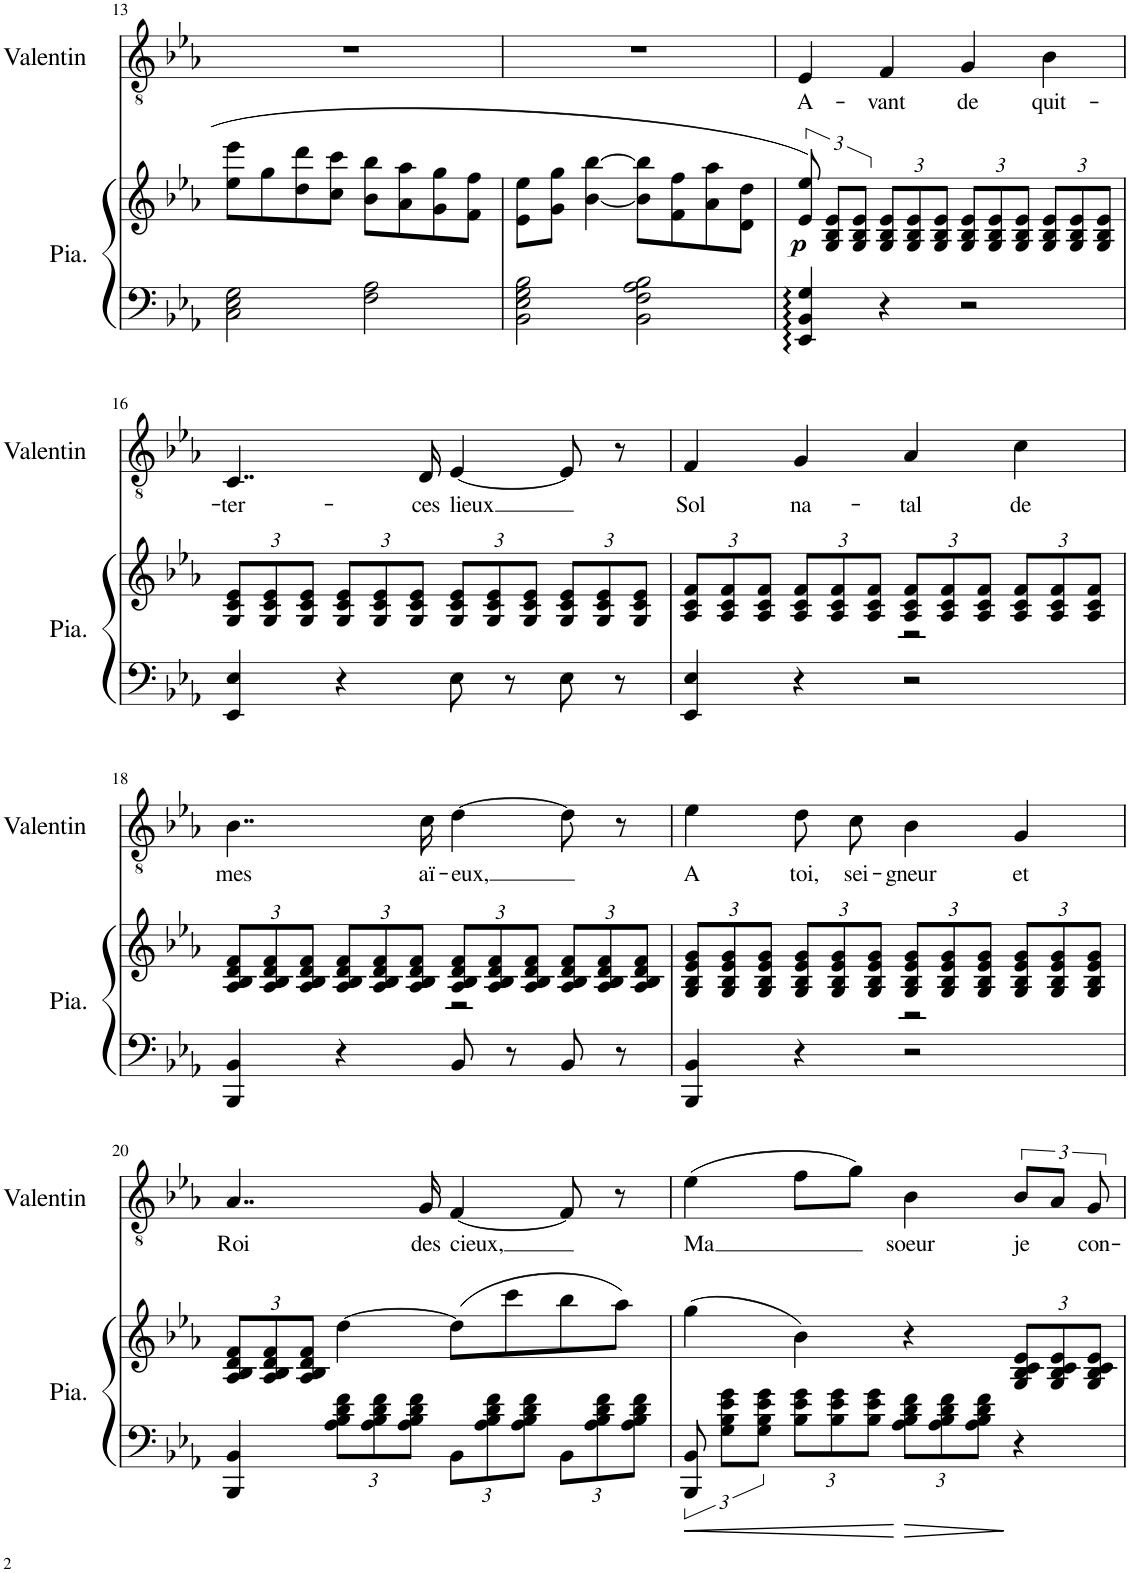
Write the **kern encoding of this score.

**kern	**kern	**dynam	**kern	**text
*part2	*part2	*part2	*part1	*part1
*staff3	*staff2	*staff2/3	*staff1	*staff1
*I"Piano	*	*	*I"Valentin	*
*I'Pia.	*	*	*I'Valentin	*
!!LO:PB:g=z
*clefF4	*clefG2	*	*clefGv2	*
*k[b-e-a-]	*k[b-e-a-]	*	*k[b-e-a-]	*
*M4/4	*M4/4	*	*M4/4	*
=13	=13	=13	=13	=13
2C\ 2E-\ 2G\	8ee-\ 8eee-\L	.	1r	.
.	8gg\	.	.	.
.	8dd\ 8ddd\	.	.	.
.	8cc\ 8ccc\J	.	.	.
2F\ 2A-\	8b-\ 8bb-\L	.	.	.
.	8a-\ 8aa-\	.	.	.
.	8g\ 8gg\	.	.	.
.	8f\ 8ff\J	.	.	.
=14	=14	=14	=14	=14
2BB-\ 2E-\ 2G\ 2B-\	8e-\ 8ee-\L	.	1r	.
.	8g\ 8gg\J	.	.	.
.	[4b-\ [4bb-\	.	.	.
2BB-\ 2F\ 2A-\ 2B-\	8b-\] 8bb-\]L	.	.	.
.	8f\ 8ff\	.	.	.
.	8a-\ 8aa-\	.	.	.
.	8d\ 8dd\J	.	.	.
=15	=15	=15	=15	=15
!	!	!LO:DY:b	!	!LO:LY:b
4EE-/: 4BB-/: 4G/:	12e-/ 12ee-/	p	4E-/	A-
.	12G/ 12B-/ 12e-/L	.	.	.
.	12G/ 12B-/ 12e-/J	.	.	.
*	*Xbrackettup	*	*	*
!	!	!	!	!LO:LY:b
4r	12G/ 12B-/ 12e-/L	.	4F/	-vant
.	12G/ 12B-/ 12e-/	.	.	.
.	12G/ 12B-/ 12e-/J	.	.	.
!	!	!	!	!LO:LY:b
2r	12G/ 12B-/ 12e-/L	.	4G/	de
.	12G/ 12B-/ 12e-/	.	.	.
.	12G/ 12B-/ 12e-/J	.	.	.
!	!	!	!	!LO:LY:b
.	12G/ 12B-/ 12e-/L	.	4B-\	quit-
.	12G/ 12B-/ 12e-/	.	.	.
.	12G/ 12B-/ 12e-/J	.	.	.
!!LO:LB:g=z
=16	=16	=16	=16	=16
!	!	!	!	!LO:LY:b
4EE-/ 4E-/	12G/ 12c/ 12e-/L	.	4..C/	-ter-
.	12G/ 12c/ 12e-/	.	.	.
.	12G/ 12c/ 12e-/J	.	.	.
4r	12G/ 12c/ 12e-/L	.	.	.
.	12G/ 12c/ 12e-/	.	.	.
.	12G/ 12c/ 12e-/J	.	.	.
!	!	!	!	!LO:LY:b
.	.	.	16D/	-ces
!	!	!	!	!LO:LY:b
8E-\	12G/ 12c/ 12e-/L	.	[4E-/	lieux
.	12G/ 12c/ 12e-/	.	.	.
8r	.	.	.	.
.	12G/ 12c/ 12e-/J	.	.	.
8E-\	12G/ 12c/ 12e-/L	.	8E-/]	.
.	12G/ 12c/ 12e-/	.	.	.
8r	.	.	8r	.
.	12G/ 12c/ 12e-/J	.	.	.
=17	=17	=17	=17	=17
*	*^	*	*	*
!	!	!	!	!	!LO:LY:b
4EE-/ 4E-/	12A-/ 12c/ 12f/L	2ryy	.	4F/	Sol
.	12A-/ 12c/ 12f/	.	.	.	.
.	12A-/ 12c/ 12f/J	.	.	.	.
!	!	!	!	!	!LO:LY:b
4r	12A-/ 12c/ 12f/L	.	.	4G/	na-
.	12A-/ 12c/ 12f/	.	.	.	.
.	12A-/ 12c/ 12f/J	.	.	.	.
!	!	!	!	!	!LO:LY:b
2r	12A-/ 12c/ 12f/L	2r	.	4A-/	-tal
.	12A-/ 12c/ 12f/	.	.	.	.
.	12A-/ 12c/ 12f/J	.	.	.	.
!	!	!	!	!	!LO:LY:b
.	12A-/ 12c/ 12f/L	.	.	4c\	de
.	12A-/ 12c/ 12f/	.	.	.	.
.	12A-/ 12c/ 12f/J	.	.	.	.
!!LO:LB:g=z
=18	=18	=18	=18	=18	=18
!	!	!	!	!	!LO:LY:b
4BBB-/ 4BB-/	12A-/ 12B-/ 12d/ 12f/L	2ryy	.	4..B-\	mes
.	12A-/ 12B-/ 12d/ 12f/	.	.	.	.
.	12A-/ 12B-/ 12d/ 12f/J	.	.	.	.
4r	12A-/ 12B-/ 12d/ 12f/L	.	.	.	.
.	12A-/ 12B-/ 12d/ 12f/	.	.	.	.
.	12A-/ 12B-/ 12d/ 12f/J	.	.	.	.
!	!	!	!	!	!LO:LY:b
.	.	.	.	16c\	aï-
!	!	!	!	!	!LO:LY:b
8BB-/	12A-/ 12B-/ 12d/ 12f/L	2r	.	[4d\	-eux,
.	12A-/ 12B-/ 12d/ 12f/	.	.	.	.
8r	.	.	.	.	.
.	12A-/ 12B-/ 12d/ 12f/J	.	.	.	.
8BB-/	12A-/ 12B-/ 12d/ 12f/L	.	.	8d\]	.
.	12A-/ 12B-/ 12d/ 12f/	.	.	.	.
8r	.	.	.	8r	.
.	12A-/ 12B-/ 12d/ 12f/J	.	.	.	.
=19	=19	=19	=19	=19	=19
!	!	!	!	!	!LO:LY:b
4BBB-/ 4BB-/	12G/ 12B-/ 12e-/ 12g/L	2ryy	.	4e-\	A
.	12G/ 12B-/ 12e-/ 12g/	.	.	.	.
.	12G/ 12B-/ 12e-/ 12g/J	.	.	.	.
!	!	!	!	!	!LO:LY:b
4r	12G/ 12B-/ 12e-/ 12g/L	.	.	8d\	toi,
.	12G/ 12B-/ 12e-/ 12g/	.	.	.	.
!	!	!	!	!	!LO:LY:b
.	.	.	.	8c\	sei-
.	12G/ 12B-/ 12e-/ 12g/J	.	.	.	.
!	!	!	!	!	!LO:LY:b
2r	12G/ 12B-/ 12e-/ 12g/L	2r	.	4B-\	-gneur
.	12G/ 12B-/ 12e-/ 12g/	.	.	.	.
.	12G/ 12B-/ 12e-/ 12g/J	.	.	.	.
!	!	!	!	!	!LO:LY:b
.	12G/ 12B-/ 12e-/ 12g/L	.	.	4G/	et
.	12G/ 12B-/ 12e-/ 12g/	.	.	.	.
.	12G/ 12B-/ 12e-/ 12g/J	.	.	.	.
*	*v	*v	*	*	*
!!LO:LB:g=z
=20	=20	=20	=20	=20
!	!	!	!	!LO:LY:b
4BBB-/ 4BB-/	12A-/ 12B-/ 12d/ 12f/L	.	4..A-/	Roi
.	12A-/ 12B-/ 12d/ 12f/	.	.	.
.	12A-/ 12B-/ 12d/ 12f/J	.	.	.
*Xbrackettup	*	*	*	*
12A-\ 12B-\ 12d\ 12f\L	[4dd\	.	.	.
12A-\ 12B-\ 12d\ 12f\	.	.	.	.
12A-\ 12B-\ 12d\ 12f\J	.	.	.	.
!	!	!	!	!LO:LY:b
.	.	.	16G/	des
!	!	!	!	!LO:LY:b
12BB-\L	(8dd\L]	.	[4F/	cieux,
12A-\ 12B-\ 12d\ 12f\	.	.	.	.
.	8ccc\	.	.	.
12A-\ 12B-\ 12d\ 12f\J	.	.	.	.
12BB-\L	8bb-\	.	8F/]	.
12A-\ 12B-\ 12d\ 12f\	.	.	.	.
.	8aa-\J)	.	8r	.
12A-\ 12B-\ 12d\ 12f\J	.	.	.	.
=21	=21	=21	=21	=21
*brackettup	*	*	*	*
!	!	!	!	!LO:LY:b
12BBB-/ 12BB-/	(4gg\	.	(4e-\	Ma
12G\ 12B-\ 12e-\ 12g\L	.	.	.	.
12G\ 12B-\ 12e-\ 12g\J	.	.	.	.
*Xbrackettup	*	*	*	*
12B-\ 12e-\ 12g\L	4b-\)	.	8f\L	.
12B-\ 12e-\ 12g\	.	.	.	.
.	.	.	8g\J)	.
12B-\ 12e-\ 12g\J	.	.	.	.
!	!	!	!	!LO:LY:b
12A-\ 12B-\ 12d\ 12f\L	4r	.	4B-\	soeur
12A-\ 12B-\ 12d\ 12f\	.	.	.	.
12A-\ 12B-\ 12d\ 12f\J	.	.	.	.
!	!	!	!	!LO:LY:b
4r	12G/ 12B-/ 12c/ 12e-/L	.	12B-/L	je
.	12G/ 12B-/ 12c/ 12e-/	.	12A-/J	.
!	!	!	!	!LO:LY:b
.	12G/ 12B-/ 12c/ 12e-/J	.	12G/	con-
=	=	=	=	=
*-	*-	*-	*-	*-
